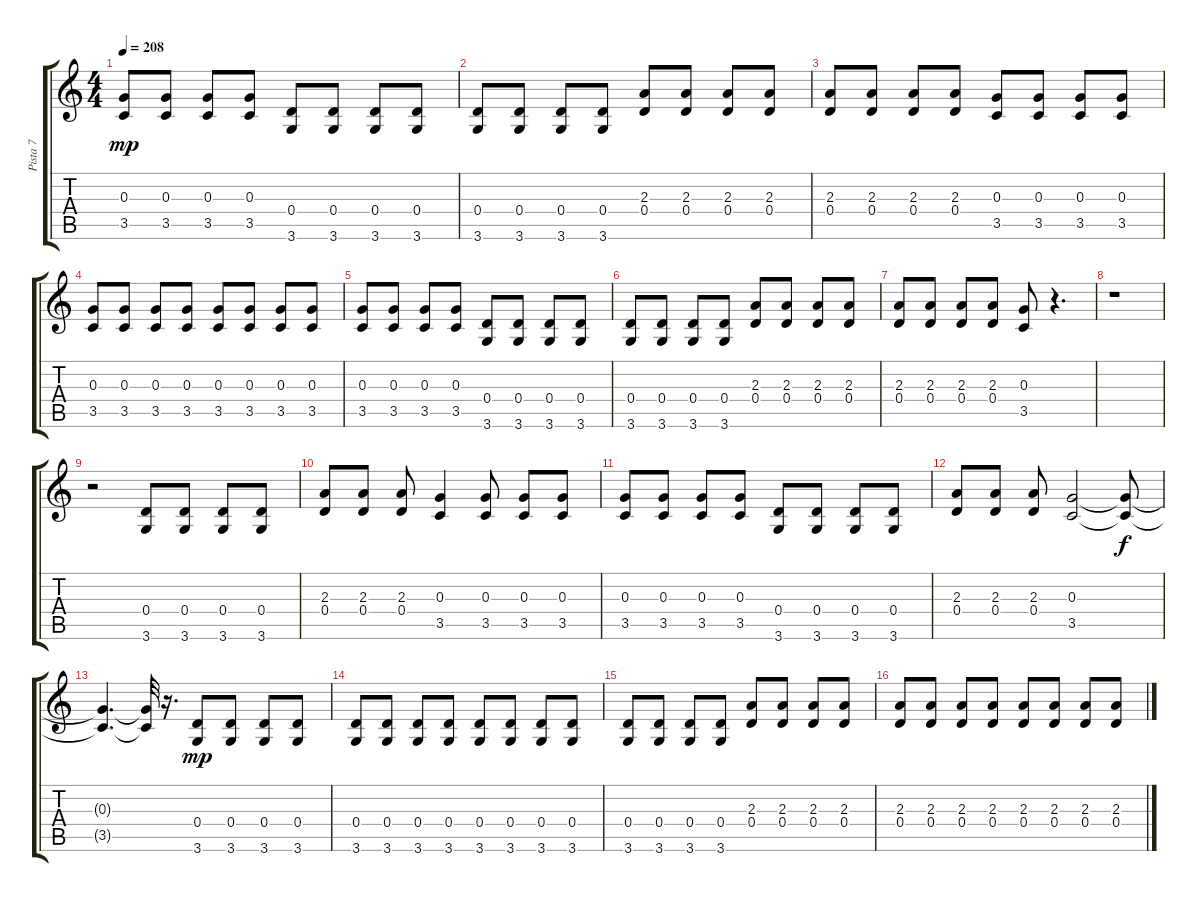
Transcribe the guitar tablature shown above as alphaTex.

\track ("Pista 7" "Pista 7") {instrument distortionguitar}
\staff {score tabs}
\tuning (E4 B3 G3 D3 A2 E2) {hide}
\ts (4 4)
\tempo 208
\clef g2
\ks c
(0.3 3.5).8{dy mp} (0.3 3.5).8 (0.3 3.5).8 (0.3 3.5).8 (0.4 3.6).8 (0.4 3.6).8 (0.4 3.6).8 (0.4 3.6).8 |
(0.4 3.6).8 (0.4 3.6).8 (0.4 3.6).8 (0.4 3.6).8 (2.3 0.4).8 (2.3 0.4).8 (2.3 0.4).8 (2.3 0.4).8 |
(2.3 0.4).8 (2.3 0.4).8 (2.3 0.4).8 (2.3 0.4).8 (0.3 3.5).8 (0.3 3.5).8 (0.3 3.5).8 (0.3 3.5).8 |
(0.3 3.5).8 (0.3 3.5).8 (0.3 3.5).8 (0.3 3.5).8 (0.3 3.5).8 (0.3 3.5).8 (0.3 3.5).8 (0.3 3.5).8 |
(0.3 3.5).8 (0.3 3.5).8 (0.3 3.5).8 (0.3 3.5).8 (0.4 3.6).8 (0.4 3.6).8 (0.4 3.6).8 (0.4 3.6).8 |
(0.4 3.6).8 (0.4 3.6).8 (0.4 3.6).8 (0.4 3.6).8 (2.3 0.4).8 (2.3 0.4).8 (2.3 0.4).8 (2.3 0.4).8 |
(2.3 0.4).8 (2.3 0.4).8 (2.3 0.4).8 (2.3 0.4).8 (0.3 3.5).8 r.4{d} |
r.1 |
r.2 (0.4 3.6).8 (0.4 3.6).8 (0.4 3.6).8 (0.4 3.6).8 |
(2.3 0.4).8 (2.3 0.4).8 (2.3 0.4).8 (0.3 3.5).4 (0.3 3.5).8 (0.3 3.5).8 (0.3 3.5).8 |
(0.3 3.5).8 (0.3 3.5).8 (0.3 3.5).8 (0.3 3.5).8 (0.4 3.6).8 (0.4 3.6).8 (0.4 3.6).8 (0.4 3.6).8 |
(2.3 0.4).8 (2.3 0.4).8 (2.3 0.4).8 (0.3 3.5).2 (0.3{t} 3.5{t}).8{dy f} |
(0.3{t} 3.5{t}).4{d} (0.3{t} 3.5{t}).32 r.16{d} (0.4 3.6).8{dy mp} (0.4 3.6).8 (0.4 3.6).8 (0.4 3.6).8 |
(0.4 3.6).8 (0.4 3.6).8 (0.4 3.6).8 (0.4 3.6).8 (0.4 3.6).8 (0.4 3.6).8 (0.4 3.6).8 (0.4 3.6).8 |
(0.4 3.6).8 (0.4 3.6).8 (0.4 3.6).8 (0.4 3.6).8 (2.3 0.4).8 (2.3 0.4).8 (2.3 0.4).8 (2.3 0.4).8 |
(2.3 0.4).8 (2.3 0.4).8 (2.3 0.4).8 (2.3 0.4).8 (2.3 0.4).8 (2.3 0.4).8 (2.3 0.4).8 (2.3 0.4).8
